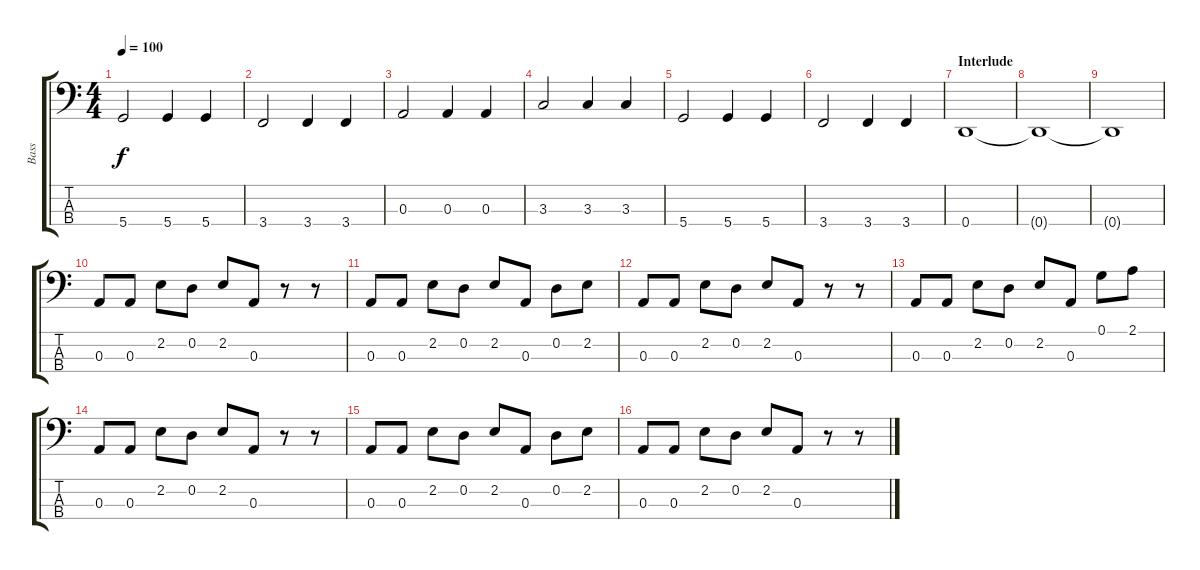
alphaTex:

\track ("Bass" "Bass") {instrument electricbasspick}
\staff {score tabs}
\tuning (G2 D2 A1 D1) {hide}
\ts (4 4)
\tempo 100
\clef f4
\ks c
5.4.2{dy f} 5.4.4 5.4.4 |
3.4.2 3.4.4 3.4.4 |
0.3.2 0.3.4 0.3.4 |
3.3.2 3.3.4 3.3.4 |
5.4.2 5.4.4 5.4.4 |
3.4.2 3.4.4 3.4.4 |
\section ("" "Interlude")
0.4.1 |
0.4{t}.1 |
0.4{t}.1 |
0.3.8 0.3.8 2.2.8 0.2.8 2.2.8 0.3.8 r.8 r.8 |
0.3.8 0.3.8 2.2.8 0.2.8 2.2.8 0.3.8 0.2.8 2.2.8 |
0.3.8 0.3.8 2.2.8 0.2.8 2.2.8 0.3.8 r.8 r.8 |
0.3.8 0.3.8 2.2.8 0.2.8 2.2.8 0.3.8 0.1.8 2.1.8 |
0.3.8 0.3.8 2.2.8 0.2.8 2.2.8 0.3.8 r.8 r.8 |
0.3.8 0.3.8 2.2.8 0.2.8 2.2.8 0.3.8 0.2.8 2.2.8 |
0.3.8 0.3.8 2.2.8 0.2.8 2.2.8 0.3.8 r.8 r.8
